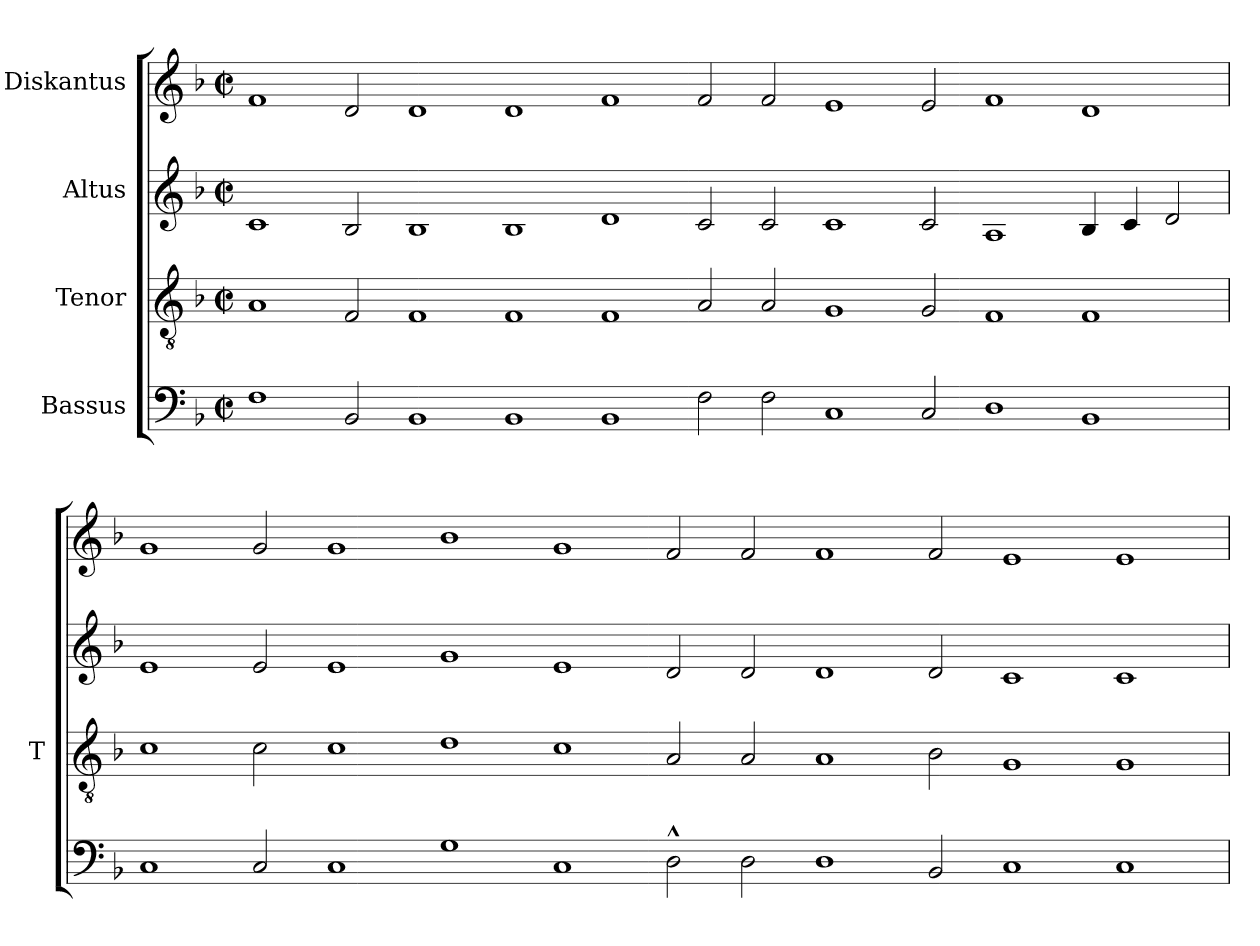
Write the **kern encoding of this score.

**kern	**kern	**kern	**kern
*part4	*part3	*part2	*part1
*staff4	*staff3	*staff2	*staff1
*I"Bassus	*I"Tenor	*I"Altus	*I"Diskantus
*	*I'T	*	*
*clefF4	*clefGv2	*clefG2	*clefG2
*k[b-]	*k[b-]	*k[b-]	*k[b-]
*M2/2	*M2/2	*M2/2	*M2/2
*met(c|)	*met(c|)	*met(c|)	*met(c|)
=	=	=	=
1F	1A	1c	1f
2BB-	2F	2B-	2d
1BB-	1F	1B-	1d
1BB-	1F	1B-	1d
1BB-	1F	1d	1f
2F	2A	2c	2f
2F	2A	2c	2f
1C	1G	1c	1e
2C	2G	2c	2e
1D	1F	1A	1f
1BB-	1F	4B-	1d
.	.	4c	.
.	.	2d	.
=	=	=	=
1C	1c	1e	1g
2C	2c	2e	2g
1C	1c	1e	1g
1G	1d	1g	1b-
1C	1c	1e	1g
2D^^	2A	2d	2f
2D	2A	2d	2f
1D	1A	1d	1f
2BB-	2B-	2d	2f
1C	1G	1c	1e
1C	1G	1c	1e
=	=	=	=
*-	*-	*-	*-
